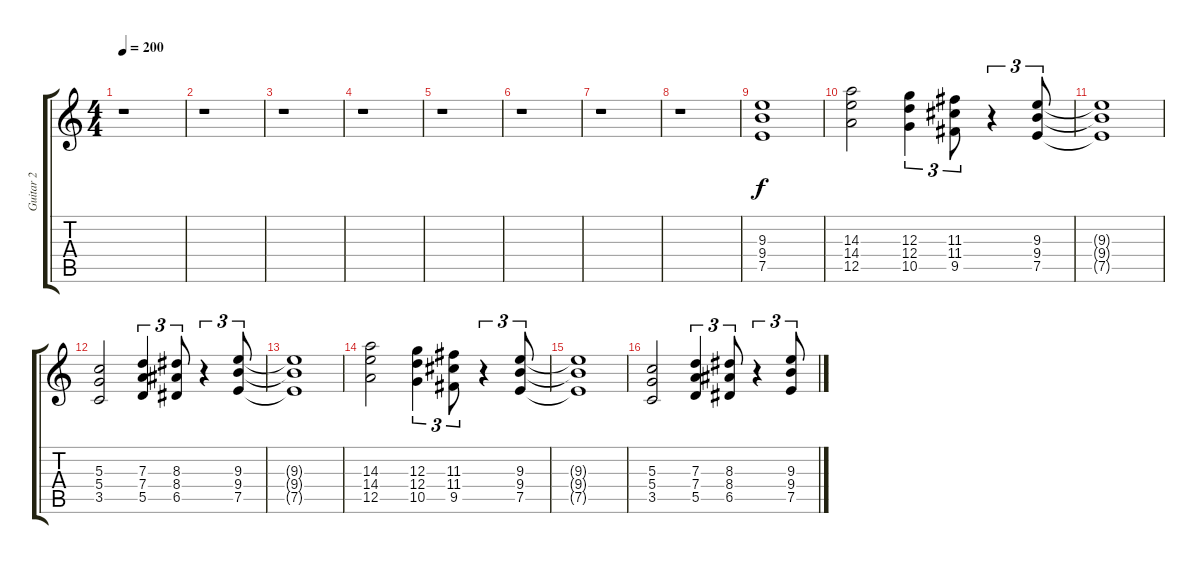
\track ("Guitar 2" "Guitar 2") {instrument distortionguitar}
\staff {score tabs}
\tuning (E4 B3 G3 D3 A2 E2) {hide}
\ts (4 4)
\tempo 200
\clef g2
\ks c
r.1{dy f instrument distortionguitar} |
r.1 |
r.1 |
r.1 |
r.1 |
r.1 |
r.1 |
r.1 |
(9.3 9.4 7.5).1 |
(14.3 14.4 12.5).2 (12.3 12.4 10.5).4{tu (3 2)} (11.3 11.4 9.5).8{tu (3 2)} r.4{tu (3 2)} (9.3 9.4 7.5).8{tu (3 2)} |
(9.3{t} 9.4{t} 7.5{t}).1 |
(5.3 5.4 3.5).2 (7.3 7.4 5.5).4{tu (3 2)} (8.3 8.4 6.5).8{tu (3 2)} r.4{tu (3 2)} (9.3 9.4 7.5).8{tu (3 2)} |
(9.3{t} 9.4{t} 7.5{t}).1 |
(14.3 14.4 12.5).2 (12.3 12.4 10.5).4{tu (3 2)} (11.3 11.4 9.5).8{tu (3 2)} r.4{tu (3 2)} (9.3 9.4 7.5).8{tu (3 2)} |
(9.3{t} 9.4{t} 7.5{t}).1 |
(5.3 5.4 3.5).2 (7.3 7.4 5.5).4{tu (3 2)} (8.3 8.4 6.5).8{tu (3 2)} r.4{tu (3 2)} (9.3 9.4 7.5).8{tu (3 2)}
